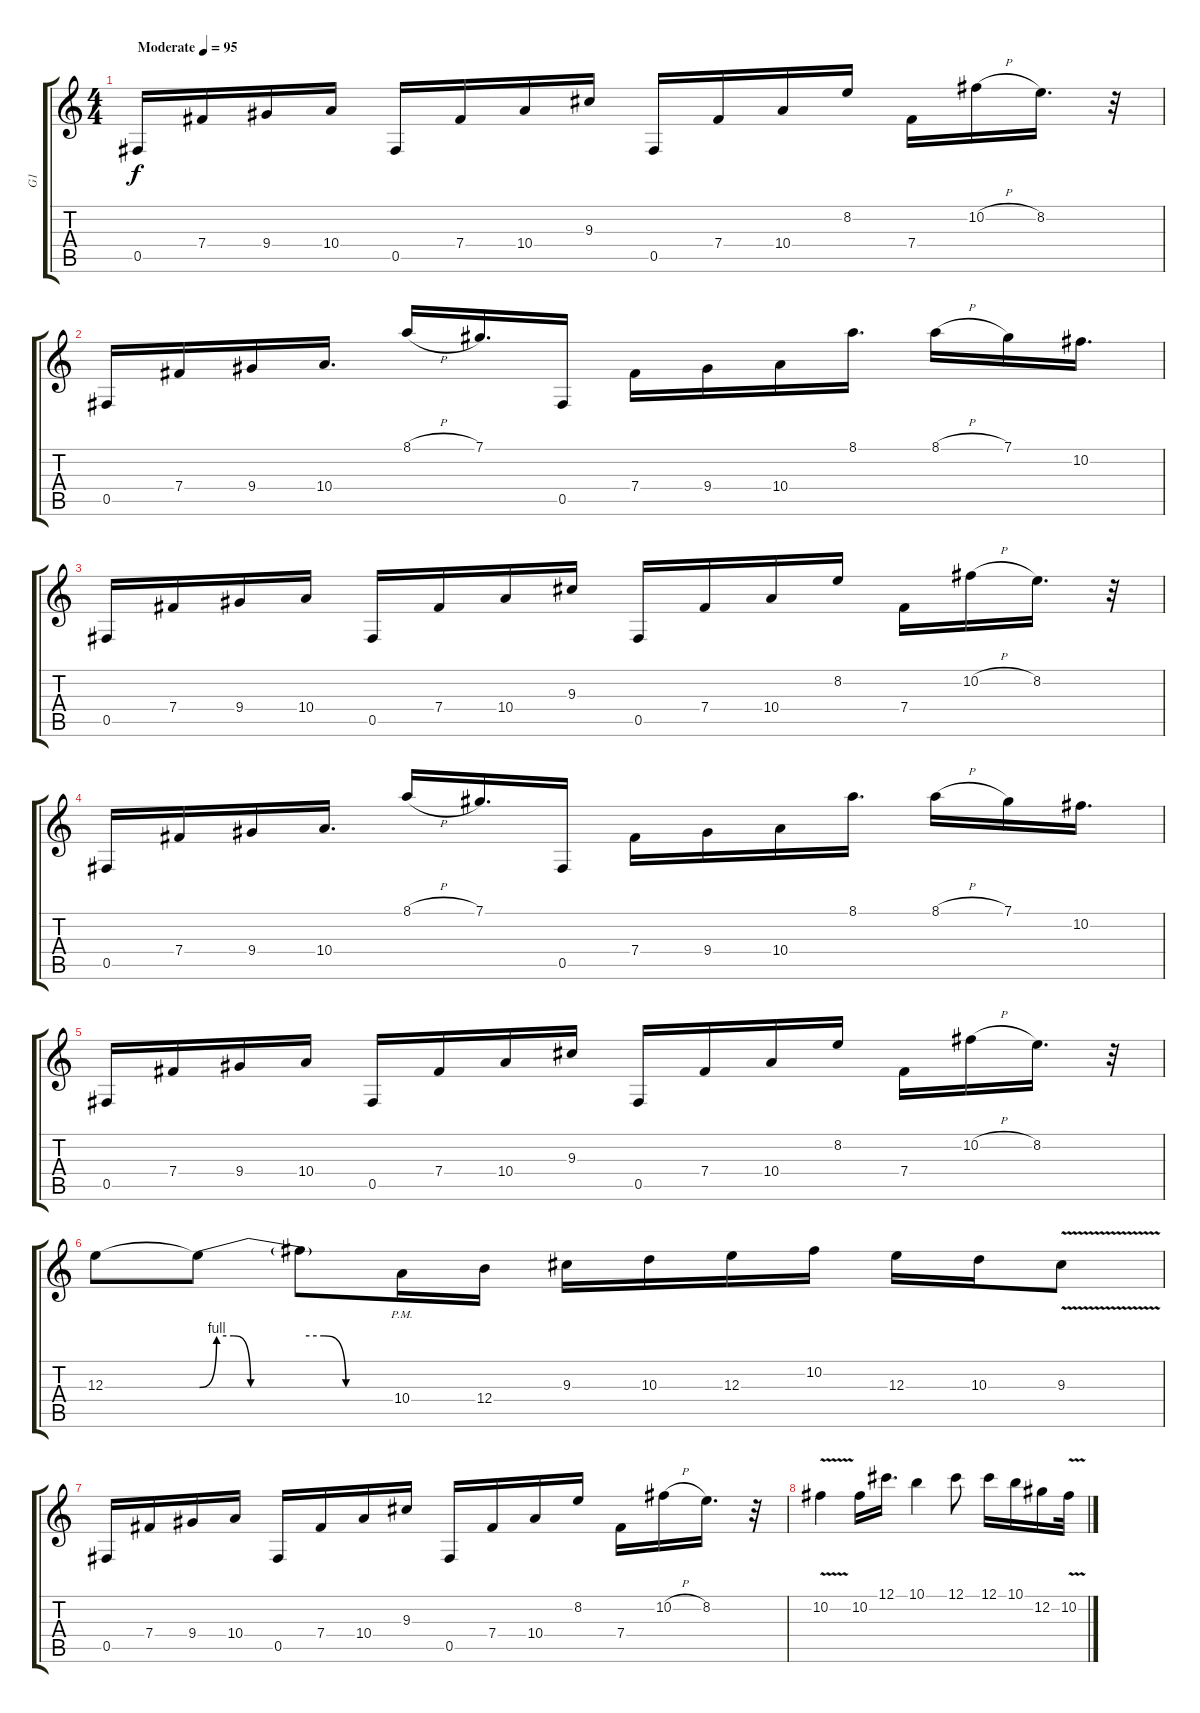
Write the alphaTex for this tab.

\track ("G1" "G1") {instrument distortionguitar}
\staff {score tabs}
\tuning (Db4 Ab3 E3 B2 Gb2 Db2) {hide}
\ts (4 4)
\tempo (95 "Moderate")
\clef g2
\ks c
0.5.16{dy f instrument distortionguitar} 7.4.16 9.4.16 10.4.16 0.5.16 7.4.16 10.4.16 9.3.16 0.5.16 7.4.16 10.4.16 8.2.16 7.4.16 10.2{h}.16 8.2.16{d} r.32 |
0.5.16 7.4.16 9.4.16 10.4.16{d} 8.1{h}.16 7.1.16{d} 0.5.16 7.4.16 9.4.16 10.4.16 8.1.16{d} 8.1{h}.16 7.1.16 10.2.16{d} |
0.5.16 7.4.16 9.4.16 10.4.16 0.5.16 7.4.16 10.4.16 9.3.16 0.5.16 7.4.16 10.4.16 8.2.16 7.4.16 10.2{h}.16 8.2.16{d} r.32 |
0.5.16 7.4.16 9.4.16 10.4.16{d} 8.1{h}.16 7.1.16{d} 0.5.16 7.4.16 9.4.16 10.4.16 8.1.16{d} 8.1{h}.16 7.1.16 10.2.16{d} |
0.5.16 7.4.16 9.4.16 10.4.16 0.5.16 7.4.16 10.4.16 9.3.16 0.5.16 7.4.16 10.4.16 8.2.16 7.4.16 10.2{h}.16 8.2.16{d} r.32 |
12.3.8 12.3{be (custom 0 0 10 4 20 4 30 0 60 0) t}.8 12.3{be (custom 0 4 15 4 30 0 60 0) t}.8 10.4{pm}.16 12.4.16 9.3.16 10.3.16 12.3.16 10.2.16 12.3.16 10.3.16 9.3{v}.8 |
0.5.16 7.4.16 9.4.16 10.4.16 0.5.16 7.4.16 10.4.16 9.3.16 0.5.16 7.4.16 10.4.16 8.2.16 7.4.16 10.2{h}.16 8.2.16{d} r.32 |
10.2{v}.4 10.2.16 12.1.16{d} 10.1.4 12.1.8 12.1.16 10.1.16 12.2.16 10.2{v}.32
